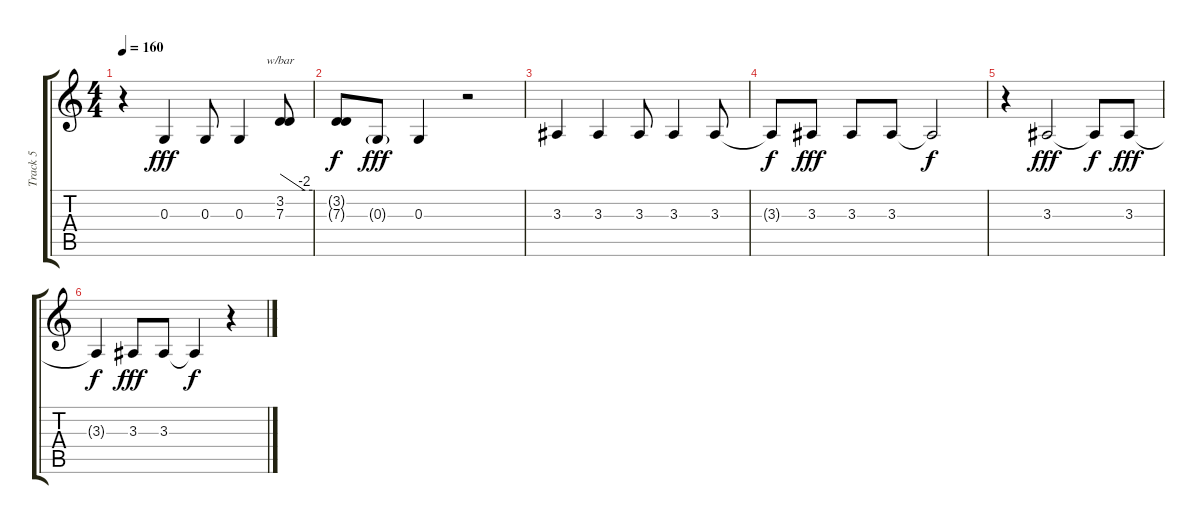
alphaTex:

\track ("Track 5" "Track 5") {instrument lead2sawtooth}
\staff {score tabs}
\tuning (E4 B3 G3 D3 A2 E2) {hide}
\ts (4 4)
\tempo 160
\clef g2
\ks c
r.4{dy fff} 0.3.4 0.3.8 0.3.4 (3.2 7.3).8{tbe (custom default 0 0 45 -8 60 -8)} |
(3.2{t} 7.3{t}).8{dy f} 0.3{g}.8{dy fff} 0.3.4 r.2 |
3.3.4 3.3.4 3.3.8 3.3.4 3.3.8 |
3.3{t}.8{dy f} 3.3.8{dy fff} 3.3.8 3.3.8 3.3{t}.2{dy f} |
r.4 3.3.2{dy fff} 3.3{t}.8{dy f} 3.3.8{dy fff} |
3.3{t}.4{dy f} 3.3.8{dy fff} 3.3.8 3.3{t}.4{dy f} r.4
